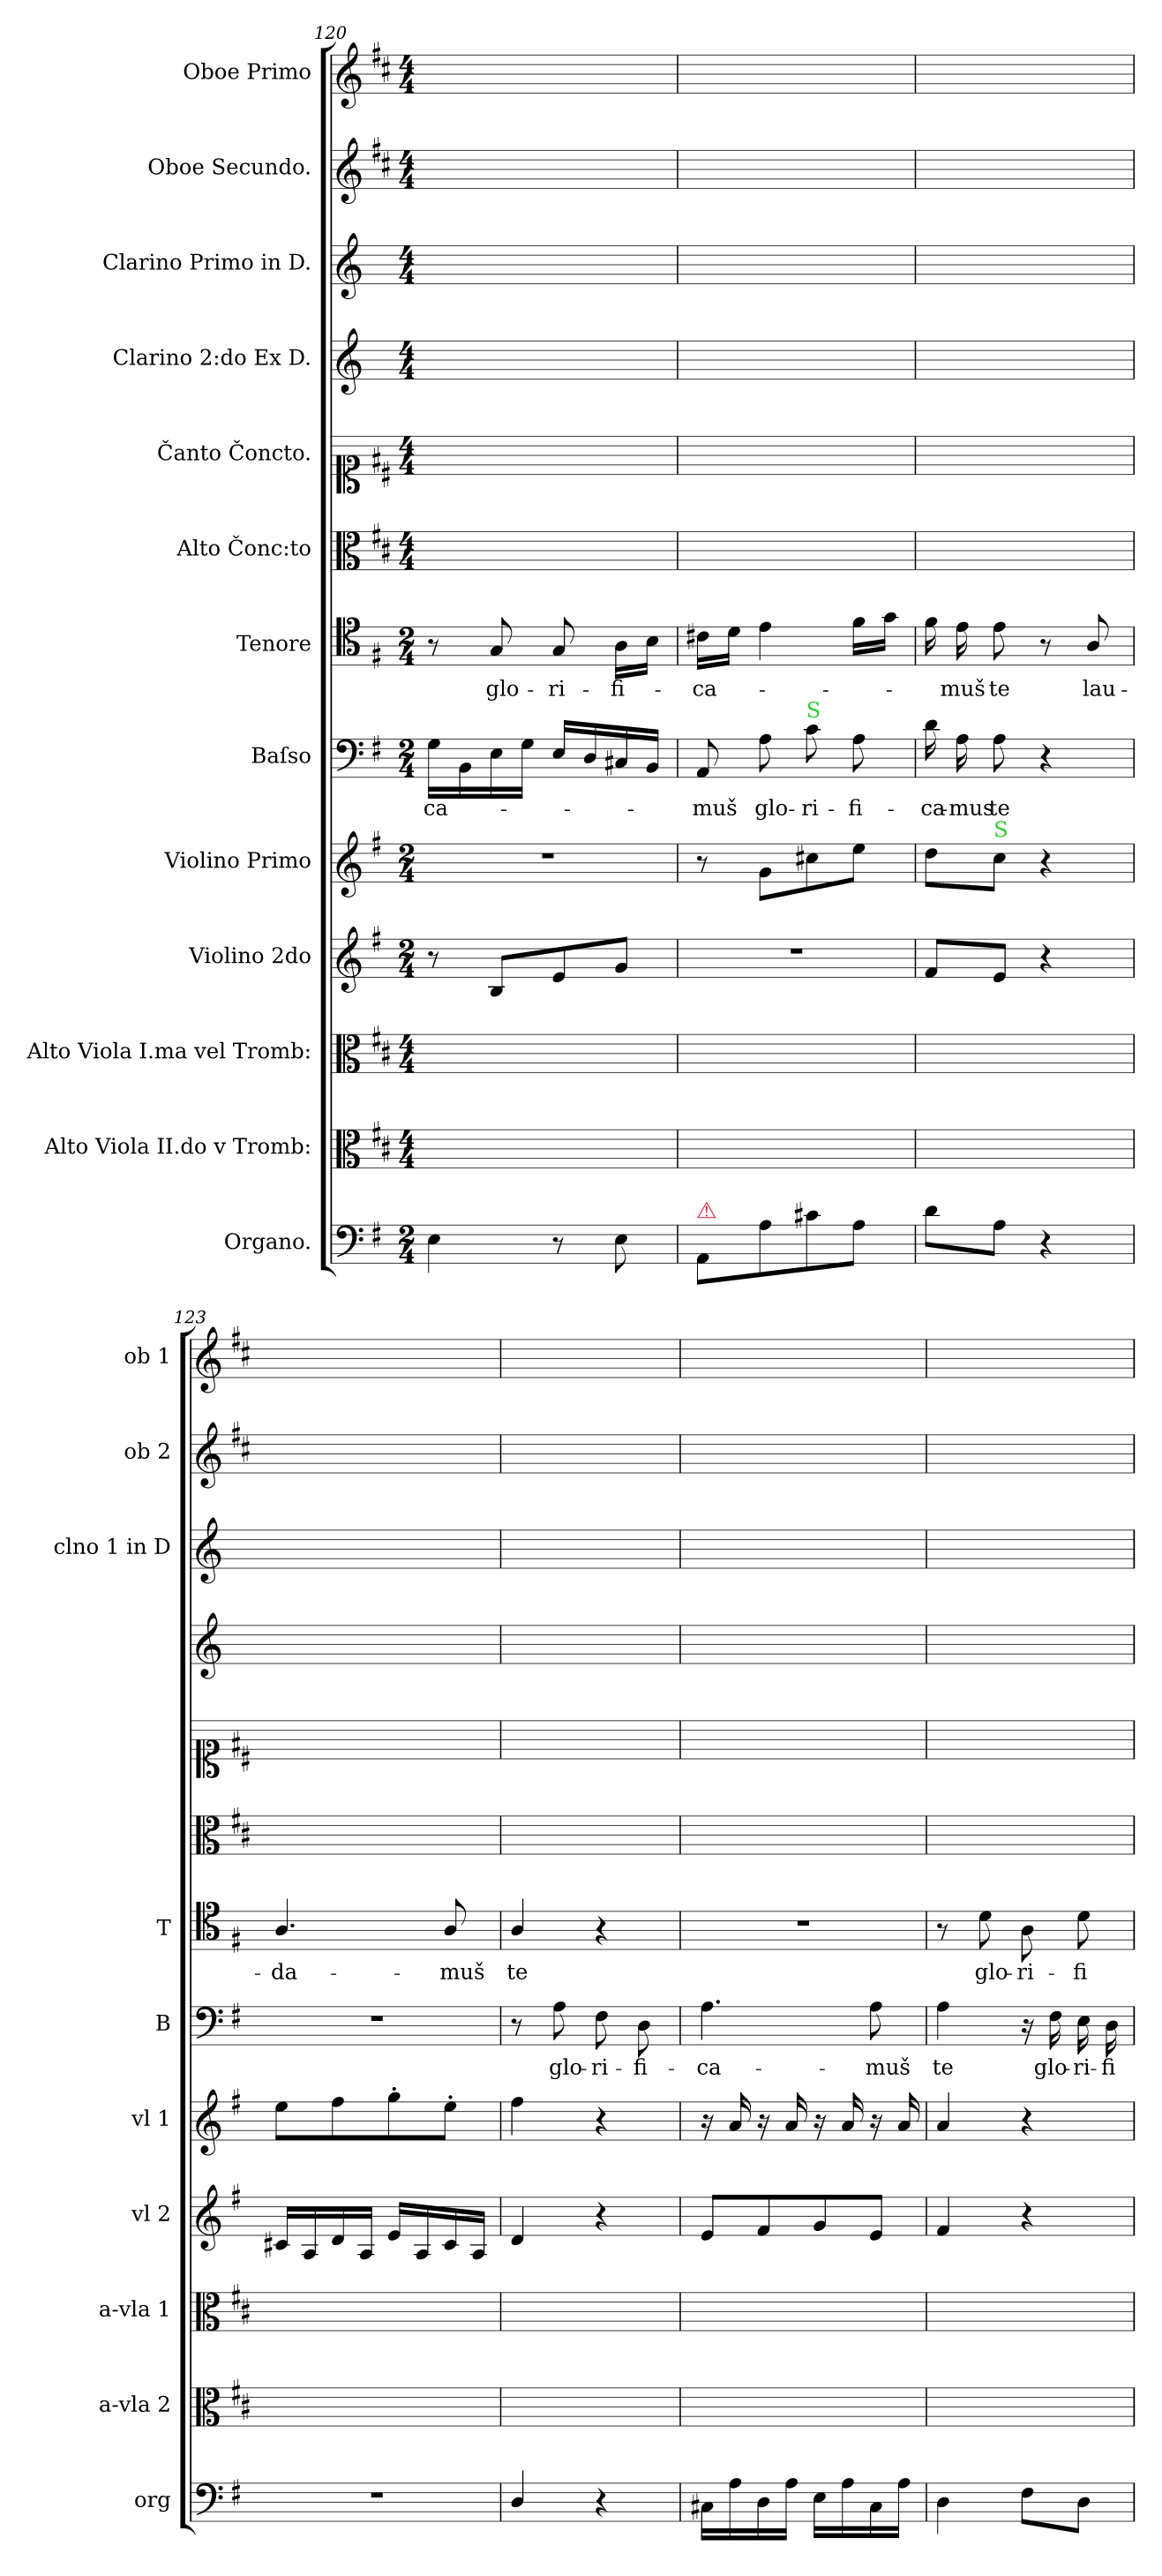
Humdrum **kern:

**kern	**kern	**kern	**kern	**kern	**kern	**text	**kern	**text	**kern	**kern	**kern	**kern	**kern	**kern
*part13	*part12	*part11	*part10	*part9	*part8	*part8	*part7	*part7	*part6	*part5	*part4	*part3	*part2	*part1
*staff13	*staff12	*staff11	*staff10	*staff9	*staff8	*staff8	*staff7	*staff7	*staff6	*staff5	*staff4	*staff3	*staff2	*staff1
*I"Organo.	*I"Alto Viola II.do v Tromb:	*I"Alto Viola I.ma vel Tromb:	*I"Violino 2do	*I"Violino Primo	*I"Baſso	*	*I"Tenore	*	*I"Alto Čonc:to	*I"Čanto Čoncto.	*I"Clarino 2:do Ex D.	*I"Clarino Primo in D.	*I"Oboe Secundo.	*I"Oboe Primo
*I'org	*I'a-vla 2	*I'a-vla 1	*I'vl 2	*I'vl 1	*I'B	*	*I'T	*	*	*	*	*I'clno 1 in D	*I'ob 2	*I'ob 1
*clefF4	*clefC3	*clefC3	*clefG2	*clefG2	*clefF4	*	*clefC4	*	*clefC3	*clefC1	*clefG2	*clefG2	*clefG2	*clefG2
*	*	*	*	*	*	*	*	*	*	*	*ITrd-1c-2	*ITrd-1c-2	*	*
*k[f#]	*k[f#c#]	*k[f#c#]	*k[f#]	*k[f#]	*k[f#]	*	*k[f#]	*	*k[f#c#]	*k[f#c#]	*k[f#c#]	*k[f#c#]	*k[f#c#]	*k[f#c#]
*	*D:	*D:	*	*	*	*	*	*	*D:	*D:	*D:	*D:	*D:	*D:
*M2/4	*M4/4	*M4/4	*M2/4	*M2/4	*M2/4	*	*M2/4	*	*M4/4	*M4/4	*M4/4	*M4/4	*M4/4	*M4/4
=120	=120	=120	=120	=120	=120	=120	=120	=120	=120	=120	=120	=120	=120	=120
4E\	2ryy	2ryy	8r	2r	16G\LL	-ca-	8r	.	2ryy	2ryy	2ryy	2ryy	2ryy	2ryy
.	.	.	.	.	16BB\	.	.	.	.	.	.	.	.	.
.	.	.	8B/L	.	16E\	.	8G/	glo-	.	.	.	.	.	.
.	.	.	.	.	16G\JJ	.	.	.	.	.	.	.	.	.
8r	.	.	8e/	.	16E/LL	.	8G/	-ri-	.	.	.	.	.	.
.	.	.	.	.	16D/	.	.	.	.	.	.	.	.	.
8E\	.	.	8g/J	.	16C#X/	.	16A\LL	-fi-	.	.	.	.	.	.
.	.	.	.	.	16BB/JJ	.	16B\JJ	.	.	.	.	.	.	.
=121	=121	=121	=121	=121	=121	=121	=121	=121	=121	=121	=121	=121	=121	=121
!LO:TX:a:color=crimson:t=⚠	!	!	!	!	!	!	!	!	!	!	!	!	!	!
8AA/L	2ryy	2ryy	2r	8r	8AA/	-muš	16c#X\LL	-ca-	2ryy	2ryy	2ryy	2ryy	2ryy	2ryy
.	.	.	.	.	.	.	16d\JJ	.	.	.	.	.	.	.
8A\	.	.	.	8g\L	8A\	glo-	4e\	.	.	.	.	.	.	.
!	!	!	!	!	!LO:TX:a:color=limegreen:t=S	!	!	!	!	!	!	!	!	!
8c#X\	.	.	.	8cc#X\	8c\	-ri-	.	.	.	.	.	.	.	.
8A\J	.	.	.	8ee\J	8A\	-fi-	16f#\LL	.	.	.	.	.	.	.
.	.	.	.	.	.	.	16g\JJ	.	.	.	.	.	.	.
=122	=122	=122	=122	=122	=122	=122	=122	=122	=122	=122	=122	=122	=122	=122
8d\L	2ryy	2ryy	8f#/L	8dd\L	16d\	-ca-	16f#\	.	2ryy	2ryy	2ryy	2ryy	2ryy	2ryy
.	.	.	.	.	16A\	-mus	16e\	-muš	.	.	.	.	.	.
!	!	!	!	!LO:TX:a:color=limegreen:t=S	!	!	!	!	!	!	!	!	!	!
8A\J	.	.	8e/J	8cc\J	8A\	te	8e\	te	.	.	.	.	.	.
4r	.	.	4r	4r	4r	.	8r	.	.	.	.	.	.	.
.	.	.	.	.	.	.	8A/	lau-	.	.	.	.	.	.
=123	=123	=123	=123	=123	=123	=123	=123	=123	=123	=123	=123	=123	=123	=123
2r	2ryy	2ryy	16c#X/LL	8ee\L	2r	.	4.A/	-da-	2ryy	2ryy	2ryy	2ryy	2ryy	2ryy
.	.	.	16A/	.	.	.	.	.	.	.	.	.	.	.
.	.	.	16d/	8ff#\	.	.	.	.	.	.	.	.	.	.
.	.	.	16A/JJ	.	.	.	.	.	.	.	.	.	.	.
.	.	.	16e/LL	8gg'\	.	.	.	.	.	.	.	.	.	.
.	.	.	16A/	.	.	.	.	.	.	.	.	.	.	.
.	.	.	16c#/	8ee'\J	.	.	8A/	-muš	.	.	.	.	.	.
.	.	.	16A/JJ	.	.	.	.	.	.	.	.	.	.	.
=124	=124	=124	=124	=124	=124	=124	=124	=124	=124	=124	=124	=124	=124	=124
4D/	2ryy	2ryy	4d/	4ff#\	8r	.	4A/	te	2ryy	2ryy	2ryy	2ryy	2ryy	2ryy
.	.	.	.	.	8A\	glo-	.	.	.	.	.	.	.	.
4r	.	.	4r	4r	8F#\	-ri-	4r	.	.	.	.	.	.	.
.	.	.	.	.	8D\	-fi-	.	.	.	.	.	.	.	.
=125	=125	=125	=125	=125	=125	=125	=125	=125	=125	=125	=125	=125	=125	=125
16C#X\LL	2ryy	2ryy	8e/L	16r	4.A\	-ca-	2r	.	2ryy	2ryy	2ryy	2ryy	2ryy	2ryy
16A\	.	.	.	16a/	.	.	.	.	.	.	.	.	.	.
16D\	.	.	8f#/	16r	.	.	.	.	.	.	.	.	.	.
16A\JJ	.	.	.	16a/	.	.	.	.	.	.	.	.	.	.
16E\LL	.	.	8g/	16r	.	.	.	.	.	.	.	.	.	.
16A\	.	.	.	16a/	.	.	.	.	.	.	.	.	.	.
16C#\	.	.	8e/J	16r	8A\	-muš	.	.	.	.	.	.	.	.
16A\JJ	.	.	.	16a/	.	.	.	.	.	.	.	.	.	.
=126	=126	=126	=126	=126	=126	=126	=126	=126	=126	=126	=126	=126	=126	=126
4D\	2ryy	2ryy	4f#/	4a/	4A\	te	8r	.	2ryy	2ryy	2ryy	2ryy	2ryy	2ryy
.	.	.	.	.	.	.	8d\	glo-	.	.	.	.	.	.
8F#\L	.	.	4r	4r	16r	.	8A\	-ri-	.	.	.	.	.	.
.	.	.	.	.	16F#\	glo-	.	.	.	.	.	.	.	.
8D\J	.	.	.	.	16E\	-ri-	8d\	-fi-	.	.	.	.	.	.
.	.	.	.	.	16D\	-fi-	.	.	.	.	.	.	.	.
=	=	=	=	=	=	=	=	=	=	=	=	=	=	=
*-	*-	*-	*-	*-	*-	*-	*-	*-	*-	*-	*-	*-	*-	*-
